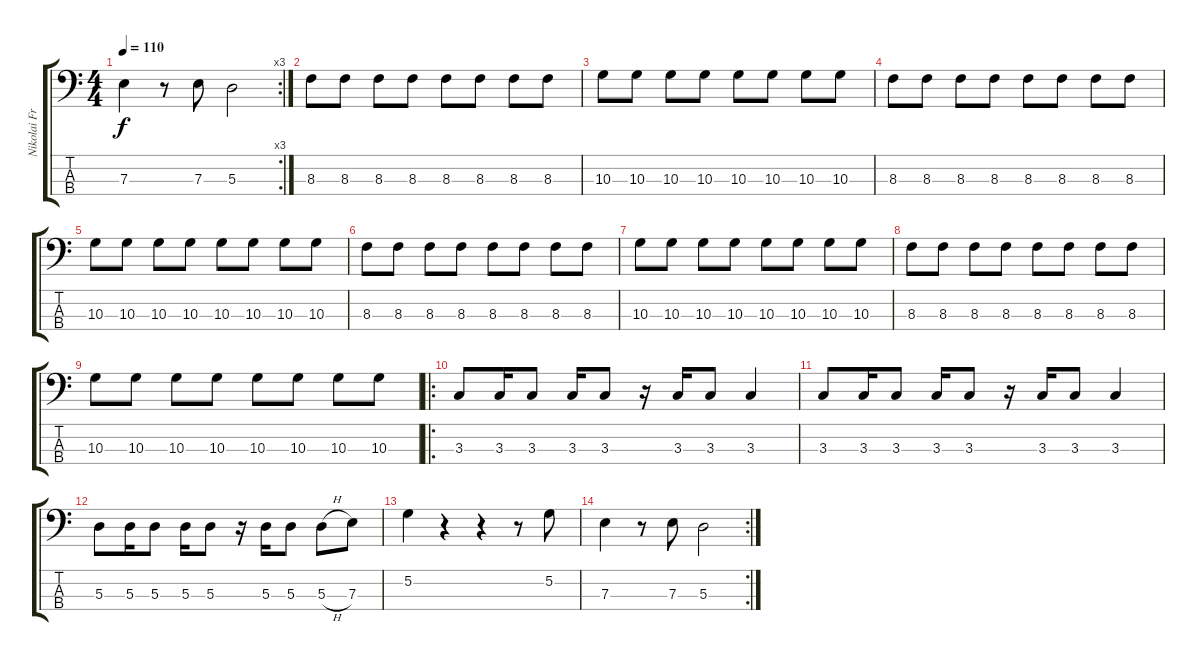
\track ("Nikolai Friture" "Nikolai Fr") {instrument electricbasspick}
\staff {score tabs}
\tuning (G2 D2 A1 E1) {hide}
\rc 3
\ts (4 4)
\tempo 110
\clef f4
\ks c
7.3.4{dy f} r.8 7.3.8 5.3.2 |
8.3.8 8.3.8 8.3.8 8.3.8 8.3.8 8.3.8 8.3.8 8.3.8 |
10.3.8 10.3.8 10.3.8 10.3.8 10.3.8 10.3.8 10.3.8 10.3.8 |
8.3.8 8.3.8 8.3.8 8.3.8 8.3.8 8.3.8 8.3.8 8.3.8 |
10.3.8 10.3.8 10.3.8 10.3.8 10.3.8 10.3.8 10.3.8 10.3.8 |
8.3.8 8.3.8 8.3.8 8.3.8 8.3.8 8.3.8 8.3.8 8.3.8 |
10.3.8 10.3.8 10.3.8 10.3.8 10.3.8 10.3.8 10.3.8 10.3.8 |
8.3.8 8.3.8 8.3.8 8.3.8 8.3.8 8.3.8 8.3.8 8.3.8 |
10.3.8 10.3.8 10.3.8 10.3.8 10.3.8 10.3.8 10.3.8 10.3.8 |
\ro
3.3.8 3.3.16 3.3.8 3.3.16 3.3.8 r.16 3.3.16 3.3.8 3.3.4 |
3.3.8 3.3.16 3.3.8 3.3.16 3.3.8 r.16 3.3.16 3.3.8 3.3.4 |
5.3.8 5.3.16 5.3.8 5.3.16 5.3.8 r.16 5.3.16 5.3.8 5.3{h}.8 7.3.8 |
5.2.4 r.4 r.4 r.8 5.2.8 |
\rc 2
7.3.4 r.8 7.3.8 5.3.2
